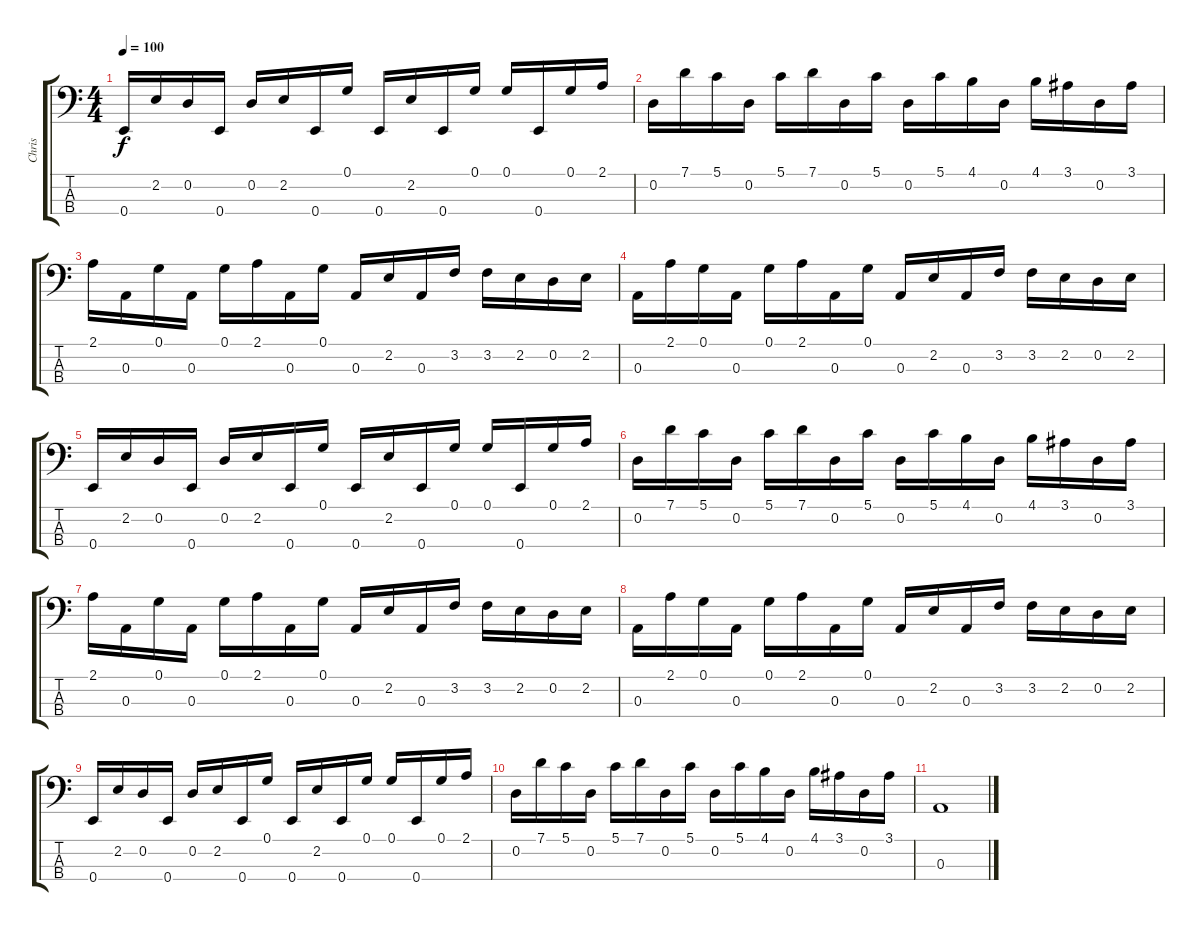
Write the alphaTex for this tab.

\track ("Chris" "Chris") {instrument electricbassfinger}
\staff {score tabs}
\tuning (G2 D2 A1 E1) {hide}
\ts (4 4)
\tempo 100
\clef f4
\ks c
0.4.16{dy f} 2.2.16 0.2.16 0.4.16 0.2.16 2.2.16 0.4.16 0.1.16 0.4.16 2.2.16 0.4.16 0.1.16 0.1.16 0.4.16 0.1.16 2.1.16 |
0.2.16 7.1.16 5.1.16 0.2.16 5.1.16 7.1.16 0.2.16 5.1.16 0.2.16 5.1.16 4.1.16 0.2.16 4.1.16 3.1.16 0.2.16 3.1.16 |
2.1.16 0.3.16 0.1.16 0.3.16 0.1.16 2.1.16 0.3.16 0.1.16 0.3.16 2.2.16 0.3.16 3.2.16 3.2.16 2.2.16 0.2.16 2.2.16 |
0.3.16 2.1.16 0.1.16 0.3.16 0.1.16 2.1.16 0.3.16 0.1.16 0.3.16 2.2.16 0.3.16 3.2.16 3.2.16 2.2.16 0.2.16 2.2.16 |
0.4.16 2.2.16 0.2.16 0.4.16 0.2.16 2.2.16 0.4.16 0.1.16 0.4.16 2.2.16 0.4.16 0.1.16 0.1.16 0.4.16 0.1.16 2.1.16 |
0.2.16 7.1.16 5.1.16 0.2.16 5.1.16 7.1.16 0.2.16 5.1.16 0.2.16 5.1.16 4.1.16 0.2.16 4.1.16 3.1.16 0.2.16 3.1.16 |
2.1.16 0.3.16 0.1.16 0.3.16 0.1.16 2.1.16 0.3.16 0.1.16 0.3.16 2.2.16 0.3.16 3.2.16 3.2.16 2.2.16 0.2.16 2.2.16 |
0.3.16 2.1.16 0.1.16 0.3.16 0.1.16 2.1.16 0.3.16 0.1.16 0.3.16 2.2.16 0.3.16 3.2.16 3.2.16 2.2.16 0.2.16 2.2.16 |
0.4.16 2.2.16 0.2.16 0.4.16 0.2.16 2.2.16 0.4.16 0.1.16 0.4.16 2.2.16 0.4.16 0.1.16 0.1.16 0.4.16 0.1.16 2.1.16 |
0.2.16 7.1.16 5.1.16 0.2.16 5.1.16 7.1.16 0.2.16 5.1.16 0.2.16 5.1.16 4.1.16 0.2.16 4.1.16 3.1.16 0.2.16 3.1.16 |
0.3.1
